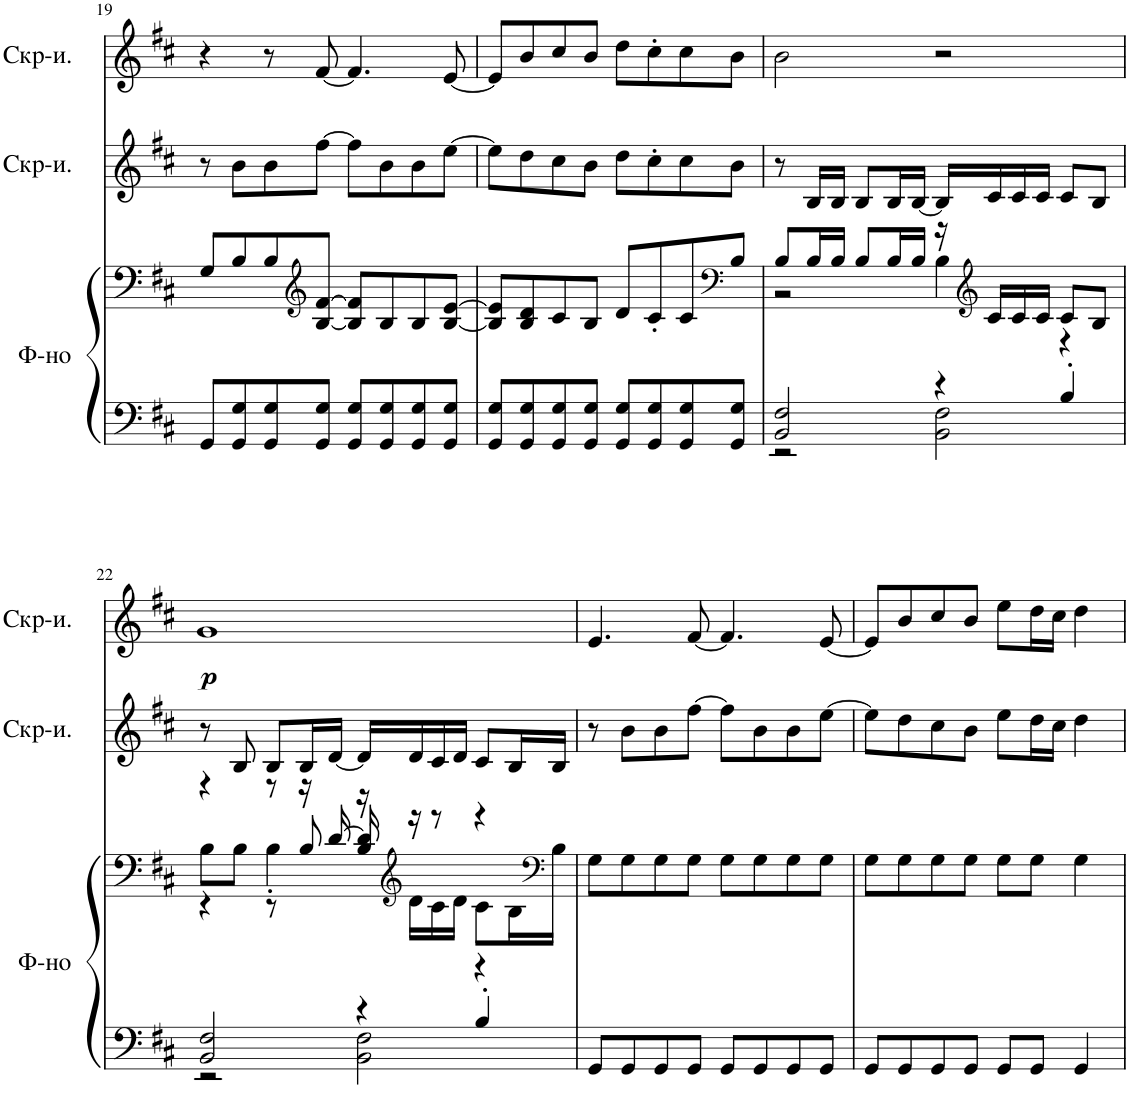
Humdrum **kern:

**kern	**kern	**kern	**kern	**dynam
*part3	*part3	*part2	*part1	*part1
*staff4	*staff3	*staff2	*staff1	*staff1
*I"Фортепиано, Piano	*	*I"Скрипки, Violin 2	*I"Скрипки, Violin 1	*
!!LO:PB:g=z
*clefF4	*clefF4	*clefG2	*clefG2	*
*k[f#c#]	*k[f#c#]	*k[f#c#]	*k[f#c#]	*
*M4/4	*M4/4	*M4/4	*M4/4	*
=19	=19	=19	=19	=19
8GG/L	8G/L	8r	4r	.
8GG/ 8G/	8B/	8b\L	.	.
8GG/ 8G/	8B/	8b\	8r	.
*	*clefG2	*	*	*
8GG/ 8G/J	[8B/ [8f#/J	[8ff#\J	[8f#/	.
8GG/ 8G/L	8B/] 8f#/]L	8ff#\L]	4.f#/]	.
8GG/ 8G/	8B/	8b\	.	.
8GG/ 8G/	8B/	8b\	.	.
8GG/ 8G/J	[8B/ [8e/J	[8ee\J	[8e/	.
=20	=20	=20	=20	=20
8GG/ 8G/L	8B/] 8e/]L	8ee\L]	8e/L]	.
8GG/ 8G/	8B/ 8d/	8dd\	8b/	.
8GG/ 8G/	8c#/	8cc#\	8cc#/	.
8GG/ 8G/J	8B/J	8b\J	8b/J	.
8GG/ 8G/L	8d/L	8dd\L	8dd\L	.
8GG/ 8G/	8c#'/	8cc#'\	8cc#'\	.
8GG/ 8G/	8c#/	8cc#\	8cc#\	.
*	*clefF4	*	*	*
8GG/ 8G/J	8B/J	8b\J	8b\J	.
=21	=21	=21	=21	=21
*^	*^	*	*	*
2BB/ 2F#/	2r	8B/L	2r	8r	2b\	.
.	.	16B/L	.	16B/LL	.	.
.	.	16B/JJ	.	16B/JJ	.	.
.	.	8B/L	.	8B/L	.	.
.	.	16B/L	.	16B/L	.	.
.	.	16B/JJ	.	[16B/JJ	.	.
4r	2BB\ 2F#\	16r	4B\	16B/LL]	2r	.
*	*	*clefG2	*	*	*	*
.	.	16c#/LL	.	16c#/	.	.
.	.	16c#/	.	16c#/	.	.
.	.	16c#/JJ	.	16c#/JJ	.	.
4B'/	.	8c#/L	4r	8c#/L	.	.
.	.	8B/J	.	8B/J	.	.
!!LO:LB:g=z
=22	=22	=22	=22	=22	=22	=22
*	*	*	*^	*	*	*
!	!	!	!	!	!	!	!LO:DY:b
2BB/ 2F#/	2r	4r	8B\L	4r	8r	1g	p
.	.	.	8B\J	.	8B/	.	.
.	.	8r	4B'\	8r	8B/L	.	.
.	.	16r	.	8B/	16B/L	.	.
.	.	[16d/	.	.	[16d/JJ	.	.
4r	2BB\ 2F#\	16d/]	16r	4B/	16d/LL]	.	.
*	*	*clefG2	*	*	*	*	*
.	.	16r	16d\LL	.	16d/	.	.
.	.	8r	16c#\	.	16c#/	.	.
.	.	.	16d\JJ	.	16d/JJ	.	.
4B'/	.	4r	8c#\L	4r	8c#/L	.	.
.	.	.	16B\L	.	16B/L	.	.
*	*	*clefF4	*	*	*	*	*
.	.	.	16B\JJ	.	16B/JJ	.	.
*v	*v	*	*	*	*	*	*
*	*v	*v	*v	*	*	*
=23	=23	=23	=23	=23
8GG/L	8G\L	8r	4.e/	.
8GG/	8G\	8b\L	.	.
8GG/	8G\	8b\	.	.
8GG/J	8G\J	[8ff#\J	[8f#/	.
8GG/L	8G\L	8ff#\L]	4.f#/]	.
8GG/	8G\	8b\	.	.
8GG/	8G\	8b\	.	.
8GG/J	8G\J	[8ee\J	[8e/	.
=24	=24	=24	=24	=24
8GG/L	8G\L	8ee\L]	8e/L]	.
8GG/	8G\	8dd\	8b/	.
8GG/	8G\	8cc#\	8cc#/	.
8GG/J	8G\J	8b\J	8b/J	.
8GG/L	8G\L	8ee\L	8ee\L	.
8GG/J	8G\J	16dd\L	16dd\L	.
.	.	16cc#\JJ	16cc#\JJ	.
4GG/	4G\	4dd\	4dd\	.
=	=	=	=	=
*-	*-	*-	*-	*-
